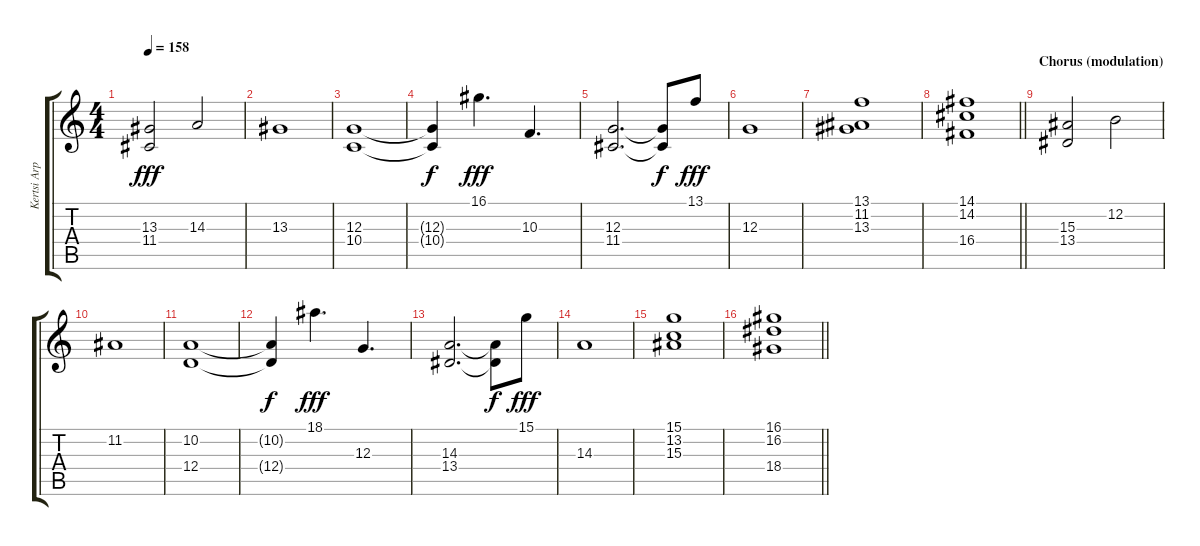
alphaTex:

\track ("Kertsi Arp" "Kertsi Arp") {instrument choiraahs}
\staff {score tabs}
\tuning (E4 B3 G3 D3 A2 E2) {hide}
\ts (4 4)
\tempo 158
\clef g2
\ks c
(13.3 11.4).2{dy fff} 14.3.2 |
13.3.1 |
(12.3 10.4).1 |
(12.3{t} 10.4{t}).4{dy f} 16.1.4{d dy fff} 10.3.4{d} |
(12.3 11.4).2{d} (12.3{t} 11.4{t}).8{dy f} 13.1.8{dy fff} |
12.3.1 |
(13.1 11.2 13.3).1 |
\barLineRight lightlight
(14.1 14.2 16.4).1 |
\section ("" "Chorus (modulation)")
(15.3 13.4).2 12.2.2 |
11.2.1 |
(10.2 12.4).1 |
(10.2{t} 12.4{t}).4{dy f} 18.1.4{d dy fff} 12.3.4{d} |
(14.3 13.4).2{d} (14.3{t} 13.4{t}).8{dy f} 15.1.8{dy fff} |
14.3.1 |
(15.1 13.2 15.3).1 |
\barLineRight lightlight
(16.1 16.2 18.4).1
